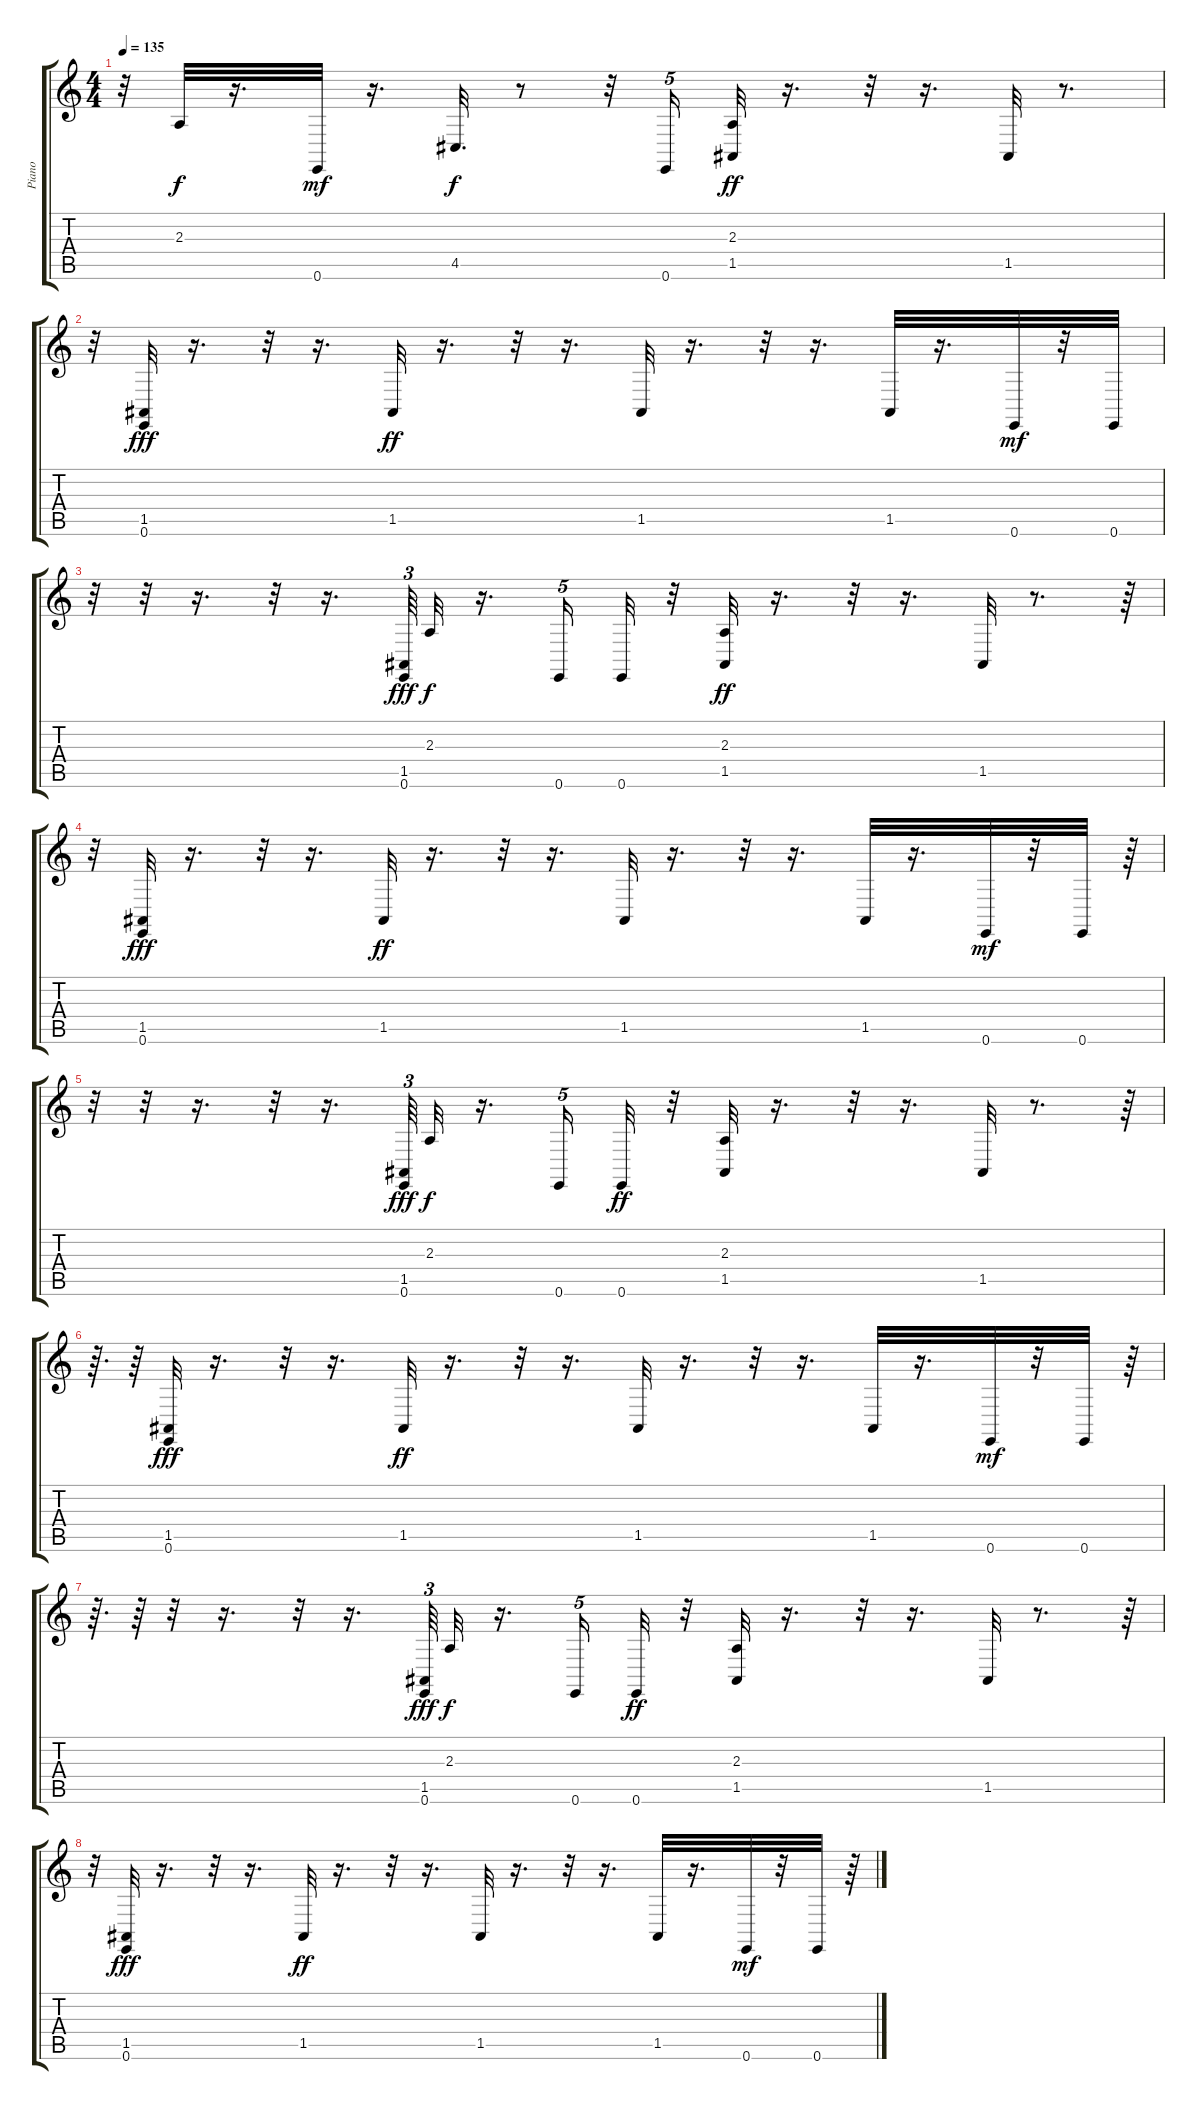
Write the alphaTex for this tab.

\track ("Piano" "Piano") {instrument acousticgrandpiano}
\staff {score tabs}
\tuning (E4 B3 G3 D3 A2 E2) {hide}
\ts (4 4)
\tempo 135
\clef g2
\ks c
r.32{dy ff} 2.3.32{dy f} r.16{d} 0.6.32{dy mf} r.16{d} 4.5.32{d dy f} r.8 r.32 0.6.16{tu (5 4)} (2.3 1.5).32{dy ff} r.16{d} r.32 r.16{d} 1.5.32 r.8{d} |
r.32 (1.5 0.6).32{dy fff} r.16{d} r.32 r.16{d} 1.5.32{dy ff} r.16{d} r.32 r.16{d} 1.5.32 r.16{d} r.32 r.16{d} 1.5.32 r.16{d} 0.6.32{dy mf} r.32 0.6.32 |
r.32 r.32 r.16{d} r.32 r.16{d} (1.5 0.6).64{tu (3 2) dy fff} 2.3.32{dy f} r.16{d} 0.6.16{tu (5 4)} 0.6.32 r.32 (2.3 1.5).32{dy ff} r.16{d} r.32 r.16{d} 1.5.32 r.8{d} r.64 |
r.32 (1.5 0.6).32{dy fff} r.16{d} r.32 r.16{d} 1.5.32{dy ff} r.16{d} r.32 r.16{d} 1.5.32 r.16{d} r.32 r.16{d} 1.5.32 r.16{d} 0.6.32{dy mf} r.32 0.6.32 r.64 |
r.32 r.32 r.16{d} r.32 r.16{d} (1.5 0.6).64{tu (3 2) dy fff} 2.3.32{dy f} r.16{d} 0.6.16{tu (5 4)} 0.6.32{dy ff} r.32 (2.3 1.5).32 r.16{d} r.32 r.16{d} 1.5.32 r.8{d} r.64 |
r.64{d} r.64 (1.5 0.6).32{dy fff} r.16{d} r.32 r.16{d} 1.5.32{dy ff} r.16{d} r.32 r.16{d} 1.5.32 r.16{d} r.32 r.16{d} 1.5.32 r.16{d} 0.6.32{dy mf} r.32 0.6.32 r.64 |
r.64{d} r.64 r.32 r.16{d} r.32 r.16{d} (1.5 0.6).64{tu (3 2) dy fff} 2.3.32{dy f} r.16{d} 0.6.16{tu (5 4)} 0.6.32{dy ff} r.32 (2.3 1.5).32 r.16{d} r.32 r.16{d} 1.5.32 r.8{d} r.64 |
r.32{tu (5 4)} (1.5 0.6).32{dy fff} r.16{d} r.32 r.16{d} 1.5.32{dy ff} r.16{d} r.32 r.16{d} 1.5.32 r.16{d} r.32 r.16{d} 1.5.32 r.16{d} 0.6.32{dy mf} r.32 0.6.32 r.64
